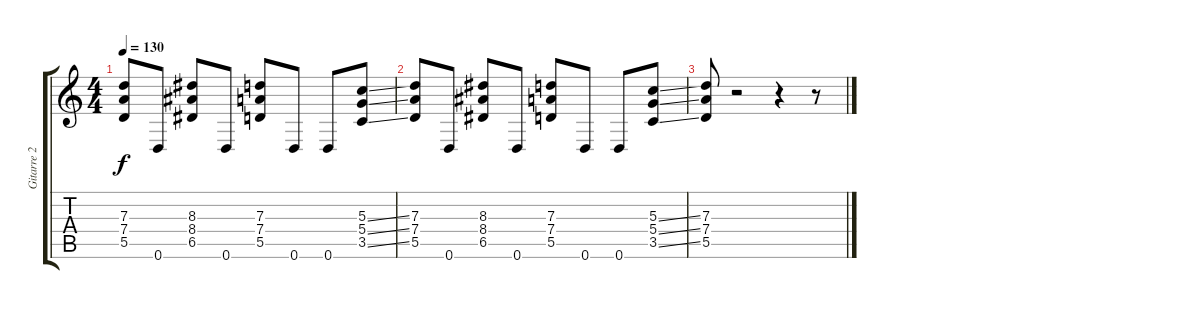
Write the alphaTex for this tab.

\track ("Gitarre 2" "Gitarre 2") {instrument distortionguitar}
\staff {score tabs}
\tuning (E4 B3 G3 D3 A2 D2) {hide}
\ts (4 4)
\tempo 130
\clef g2
\ks c
(7.3 7.4 5.5).8{dy f} 0.6.8 (8.3 8.4 6.5).8 0.6.8 (7.3 7.4 5.5).8 0.6.8 0.6.8 (5.3{ss} 5.4{ss} 3.5{ss}).8 |
(7.3 7.4 5.5).8 0.6.8 (8.3 8.4 6.5).8 0.6.8 (7.3 7.4 5.5).8 0.6.8 0.6.8 (5.3{ss} 5.4{ss} 3.5{ss}).8 |
(7.3 7.4 5.5).8 r.2 r.4 r.8
